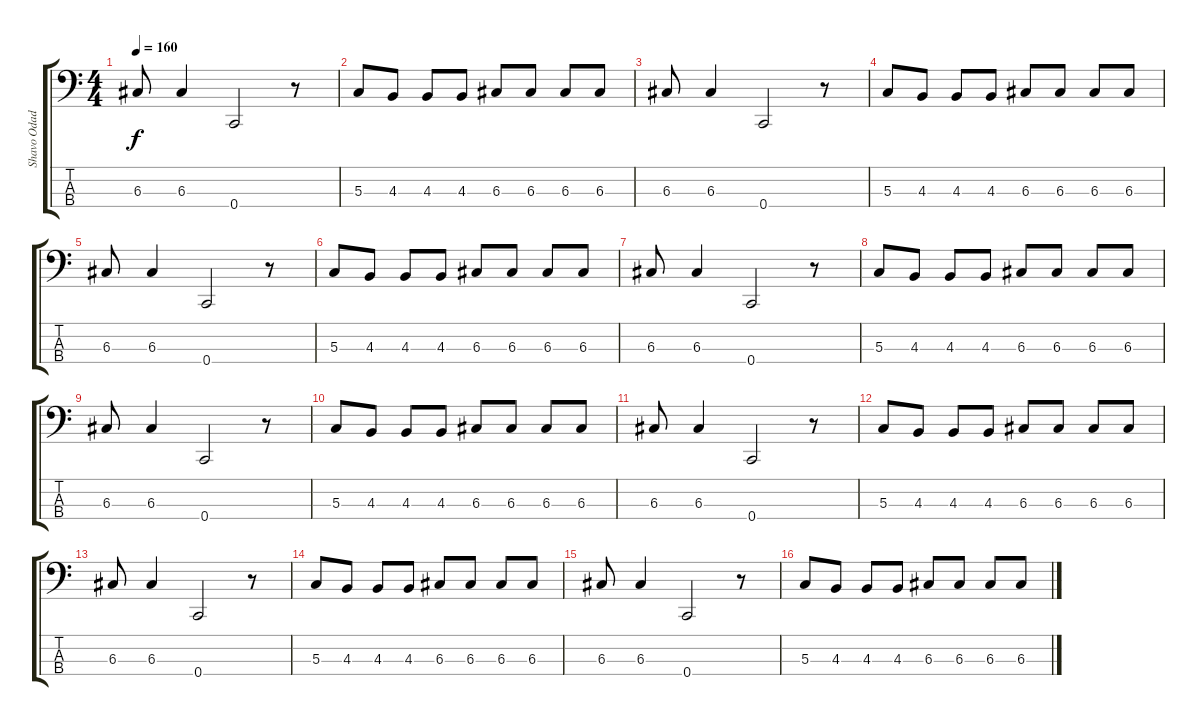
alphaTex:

\track ("Shavo Odadjian(Bass)" "Shavo Odad") {instrument electricbasspick}
\staff {score tabs}
\tuning (F2 C2 G1 C1) {hide}
\ts (4 4)
\tempo 160
\clef f4
\ks c
6.3.8{dy f} 6.3.4 0.4.2 r.8 |
5.3.8 4.3.8 4.3.8 4.3.8 6.3.8 6.3.8 6.3.8 6.3.8 |
6.3.8 6.3.4 0.4.2 r.8 |
5.3.8 4.3.8 4.3.8 4.3.8 6.3.8 6.3.8 6.3.8 6.3.8 |
6.3.8 6.3.4 0.4.2 r.8 |
5.3.8 4.3.8 4.3.8 4.3.8 6.3.8 6.3.8 6.3.8 6.3.8 |
6.3.8 6.3.4 0.4.2 r.8 |
5.3.8 4.3.8 4.3.8 4.3.8 6.3.8 6.3.8 6.3.8 6.3.8 |
6.3.8 6.3.4 0.4.2 r.8 |
5.3.8 4.3.8 4.3.8 4.3.8 6.3.8 6.3.8 6.3.8 6.3.8 |
6.3.8 6.3.4 0.4.2 r.8 |
5.3.8 4.3.8 4.3.8 4.3.8 6.3.8 6.3.8 6.3.8 6.3.8 |
6.3.8 6.3.4 0.4.2 r.8 |
5.3.8 4.3.8 4.3.8 4.3.8 6.3.8 6.3.8 6.3.8 6.3.8 |
6.3.8 6.3.4 0.4.2 r.8 |
5.3.8 4.3.8 4.3.8 4.3.8 6.3.8 6.3.8 6.3.8 6.3.8
